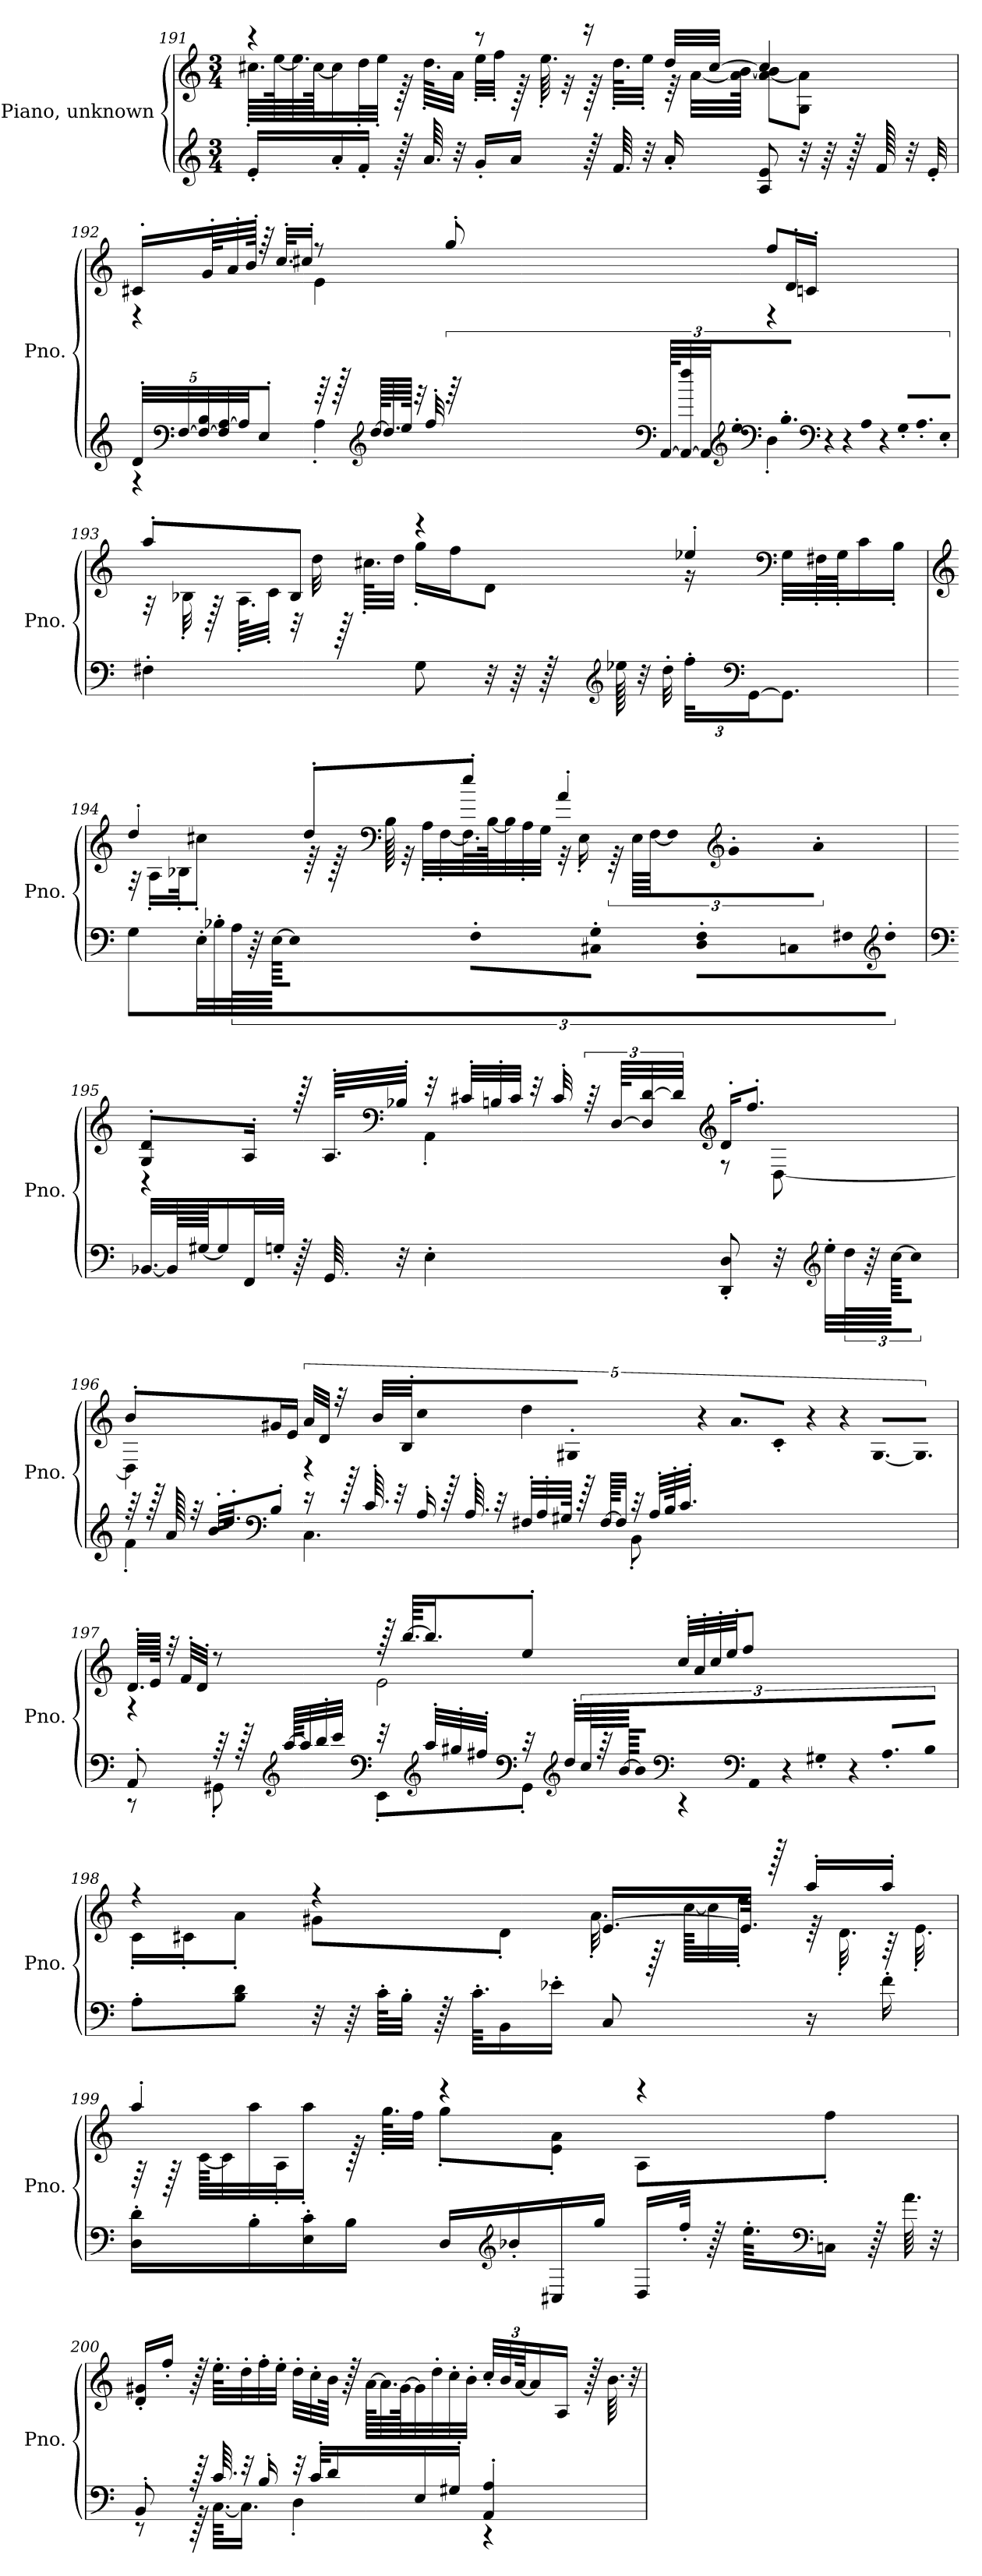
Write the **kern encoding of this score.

**kern	**kern
*part1	*part1
*staff2	*staff1
*I"Piano, unknown	*
*I'Pno.	*
!!LO:LB:g=z
*clefG2	*clefG2
*k[]	*k[]
*M3/4	*M3/4
=191	=191
*	*^
16e'/LL	4r	64.cc#X'\LLLL
.	.	[128ee\K
.	.	64.ee\]
.	.	[128cc#\JJK
16a'/	.	16cc#\]
16f'/JJ	.	32dd'\L
.	.	32ee'\JJJ
128r	.	128r
64.a/	.	64.dd'\KLLL
32r	.	32a\JJJ
16g'/LL	8r	32ee'\LLL
.	.	32ff'\JJJ
16a/JJ	.	128r
.	.	64.ee'\
.	.	32r
128r	16r	128r
64.f/	.	64.dd'\KLLL
32r	.	32ee'\JJJ
16a'/	32dd/LLL	64r
.	.	[32a\LLL
.	[32cc#/JJJ	.
.	.	64a\] [64b\JJJk
8A/ 8e/	4cc#/]	[8a\ 8b\]L
32r	.	8G\ 8a\]J
64r	.	.
128r	.	.
128f/	.	.
32r	.	.
32e'/	.	.
!!LO:LB:g=z	!!
=192	=192	=192
*Xbrackettup	*	*
*^	*	*
40d'/LLL	4r	16c#X'/LL	4r
*clefF4	*	*	*
[40F/	.	.	.
40F/_ 40B/	.	.	.
.	.	64g'/KL	.
40F/] [40A/	.	.	.
.	.	32a'/	.
40A/JJ]	.	.	.
.	.	64b'/JJJk	.
8E'/J	.	64r	.
.	.	32.cc'/KLL	.
.	.	16cc#X'/JJ	.
64r	4A'\	8r	4e\
128r	.	.	.
*clefG2	*	*	*
[128dd/KLLLL	.	.	.
64.dd/]	.	.	.
128ee/JJJJk	.	.	.
32r	.	.	.
32ff'/	.	.	.
*brackettup	*	*	*
96r	.	8gg'/	.
*clefF4	*	*	*
[96AA/KLLL	.	.	.
48AA/_ 48ff/	.	.	.
48AA/]	.	.	.
*clefG2	*	*	*
64ee'/K	.	.	.
32.gg'/JJJ	.	.	.
*clefF4	*	*	*
64r	4D'\	8ff/L	4r
128r	.	.	.
128A/	.	.	.
32r	.	.	.
64G'/KLLL	.	.	.
32.A'/JJ	.	.	.
8E'/J	.	16d'/L	.
.	.	16cn'/JJ	.
*v	*v	*	*
!!LO:LB:g=z	!!
=193	=193	=193
4F#X'\	8aa'/L	32r
.	.	32B-X'\
.	.	128r
.	.	64.A'\KLLL
.	.	32c'\JJJ
.	8B-/J	32r
.	.	32dd\
.	.	128r
.	.	64.cc#X'\KLLL
.	.	32dd\JJJ
8G\	4r	16gg'\LL
.	.	16ff\J
32r	.	8d\J
64r	.	.
128r	.	.
*clefG2	*	*
128ee-X\	.	.
32r	.	.
32dd'\	.	.
*Xbrackettup	*	*
48ff'\KLL	4ee-X'/	16r
*clefF4	*	*
[24GG\J	.	.
*	*clefF4	*
8.GG\J]	.	32G'\LLL
.	.	64F#X'\L
.	.	64G'\JJ
.	.	16c\
.	.	16B-'\JJ
!!LO:LB:g=z	!!
=194	=194	=194
*	*clefG2	*
8G\L	4dd'/	32r
.	.	16A'\LL
.	.	32B-X'\JK
32E'\LL	.	8cc#X'\J
32B-X'\	.	.
*brackettup	*	*
96A\JJJk	.	.
96r	.	.
[96E\KLLL	.	.
32E\JJJ]	.	.
8F'\L	8dd'/L	64r
.	.	128r
*	*clefF4	*
.	.	128B-\
.	.	32r
.	.	32A'\LLL
.	.	[32F'\
8C#X\' 8G\'J	8ee'/J	64.F\L]
.	.	[128B-\JK
.	.	32B-\]
.	.	32A'\
.	.	32G\JJJ
8D\' 8F\'L	4a'/	32r
.	.	16E'\
.	.	96r
.	.	96E\LLLL
.	.	[96F\J
16Cn\L	.	32F\]
*	*clefG2	*
.	.	32g'\J
32F#X\L	.	16a'\JJ
*clefG2	*	*
32dd'\JJJ	.	.
!!LO:PB:g=z	!!
=195	=195	=195
*clefF4	*	*
[32.BB-X/LLL	8G/' 8d/'L	4r
128BB-/LL]	.	.
[128G#X/JJJ	.	.
16G#/]	.	.
32FF/L	16A'/Jk	.
32Gn'/JJJ	.	.
128r	128r	.
64.GG/	64.A'/KLLL	.
*	*clefF4	*
32r	32B-X'/JJJ	.
4E'\	32r	4AA'\
.	32c#X'/LLL	.
.	32Bn'/	.
.	32c#/JJJ	.
.	32r	.
.	32c#'/	.
.	96r	.
.	[96D/KLLL	.
.	48D/] [48d/	.
.	48d/JJJ]	.
*	*clefG2	*
8DD/' 8D/'	16d'/KL	8r
.	8.ff'/J	.
32r	.	[8D\
*clefG2	*	*
32ee'\LLL	.	.
96dd\JJJk	.	.
96r	.	.
[96cc\KLLL	.	.
32cc\JJJ]	.	.
!!LO:LB:g=z	!!
=196	=196	=196
*^	*	*
64r	4f'\	8b'/L	4D\]
128r	.	.	.
128a/	.	.	.
32r	.	.	.
64b'/KLLL	.	.	.
32.dd'/JJ	.	.	.
*clefF4	*	*	*
8B'/J	.	16g#X/L	.
.	.	16e/JJ	.
16r	4.C\	40a/LLL	4r
.	.	40d/JJJ	.
.	.	40r	.
128r	.	.	.
64.c'/	.	.	.
.	.	40b/LLL	.
32r	.	.	.
.	.	40B'/	.
16A'/	.	32cc/	.
.	.	32G#X'/JJJ	.
128r	.	128r	.
64.A'/	.	64.a/KLLL	.
32r	.	32c'/JJJ	.
32F#X'/LLL	.	8r	4dd\
32A'/	.	.	.
64G#X/JJJk	.	.	.
128r	.	.	.
[128F#/KKLLL	.	.	.
32F#/JJJ]	.	.	.
32r	8BB'\	128r	.
.	.	[64.G#/KKLL	.
32A'/LLL	.	16.G#/JJ]	.
64B'/K	.	.	.
32.c'/JJJ	.	.	.
!!LO:LB:g=z	!!
=197	=197	=197	=197
8AA'/	8r	64.d'/LLLL	4r
.	.	128e/JJJJk	.
.	.	32r	.
.	.	32f'/LLL	.
.	.	32d'/JJJ	.
64r	8GG#X'\	8r	.
128r	.	.	.
*clefG2	*	*	*
[128aa/KKLLL	.	.	.
32aa/]	.	.	.
32bb'/	.	.	.
32ccc/JJJ	.	.	.
*clefF4	*	*	*
32r	8EE'\L	128r	2e\
.	.	[64.bb/KKLL	.
*clefG2	*	*	*
32aa'/LLL	.	16.bb/J]	.
32gg#X'/	.	.	.
32ff#X'/JJJ	.	.	.
*clefF4	*	*	*
32r	8GG#'\J	8ee'/J	.
*clefG2	*	*	*
32dd'/LLL	.	.	.
96cc/JJJk	.	.	.
96r	.	.	.
[96b/KLLL	.	.	.
32b/JJJ]	.	.	.
*clefF4	*	*	*
8AA/	4r	32cc'/LLL	.
.	.	32a'/	.
.	.	32cc'/	.
.	.	32ee'/JJ	.
32r	.	8ff/J	.
32G#X'/	.	.	.
128r	.	.	.
64.A'/KLLL	.	.	.
32B/JJJ	.	.	.
*v	*v	*	*
!!LO:LB:g=z	!!
=198	=198	=198
8A'\L	4r	16c'\LL
.	.	16c#X'\J
8B\ 8d\J	.	8a'\J
32r	4r	8g#X\L
64r	.	.
64c'\KLLL	.	.
32B'\JJJ	.	.
128r	.	.
64.c'\KKLL	.	.
16BB\	.	8d'\J
16e-X'\JJ	.	.
8C/	[16.e/LL	32.a'\
.	.	128r
.	.	[128cc\KKLLL
.	.	32cc\]
.	64.e/JJkk]	32ee'\JJJ
.	128r	.
16r	16aa'/LL	64r
.	.	32.d'\
16f'\	16aa'/JJ	64r
.	.	32.e'\
!!LO:LB:g=z	!!
=199	=199	=199
16D\' 16d\'LL	4aa'/	64r
.	.	128r
.	.	[128c\KKLLL
.	.	32c\]
16B'\	.	32aa\
.	.	32A'\J
16E\' 16c\'	.	16aa'\JJ
16B\JJ	.	128r
.	.	64.gg'\KLLL
.	.	32ff\JJJ
16D/LL	4r	8gg'\L
*clefG2	*	*
16b-X'/	.	.
16C#X/	.	8e\' 8a\'J
16gg/JJ	.	.
16D/LL	4r	8A\L
32ff'/JJk	.	.
128r	.	.
64.ee'\KKLL	.	.
*clefF4	*	*
16Cn\JJ	.	8ff'\J
128r	.	.
64.a\	.	.
32r	.	.
*	*v	*v
!!LO:LB:g=z
=200	=200
*^	*
8BB'/	8r	16d/' 16g#X/'LL
.	.	16ff'/JJ
128r	128r	128r
64.c/	[64.C\KKLL	64.ee'\KLLL
32r	16.C\JJ]	32dd'\
16B'/	.	32ff'\
.	.	32ee'\JJJ
32r	4D'\	32dd'\LLL
32c'/KLL	.	32cc'\
16d/	.	64b\JJJk
.	.	128r
.	.	[128a\KLLLL
.	.	64.a\]
.	.	[128g#\JK
16E/	.	32g#\]
.	.	32dd'\
16G#X'/JJ	.	32cc'\
.	.	32b'\JJJ
4AA/' 4A/'	4r	32cc'/LLL
*	*	*Xbrackettup
.	.	48b/
.	.	[96a/JK
.	.	16a/]
.	.	16A/JJ
.	.	128r
.	.	64.b\
.	.	32r
*v	*v	*
=	=
*-	*-
